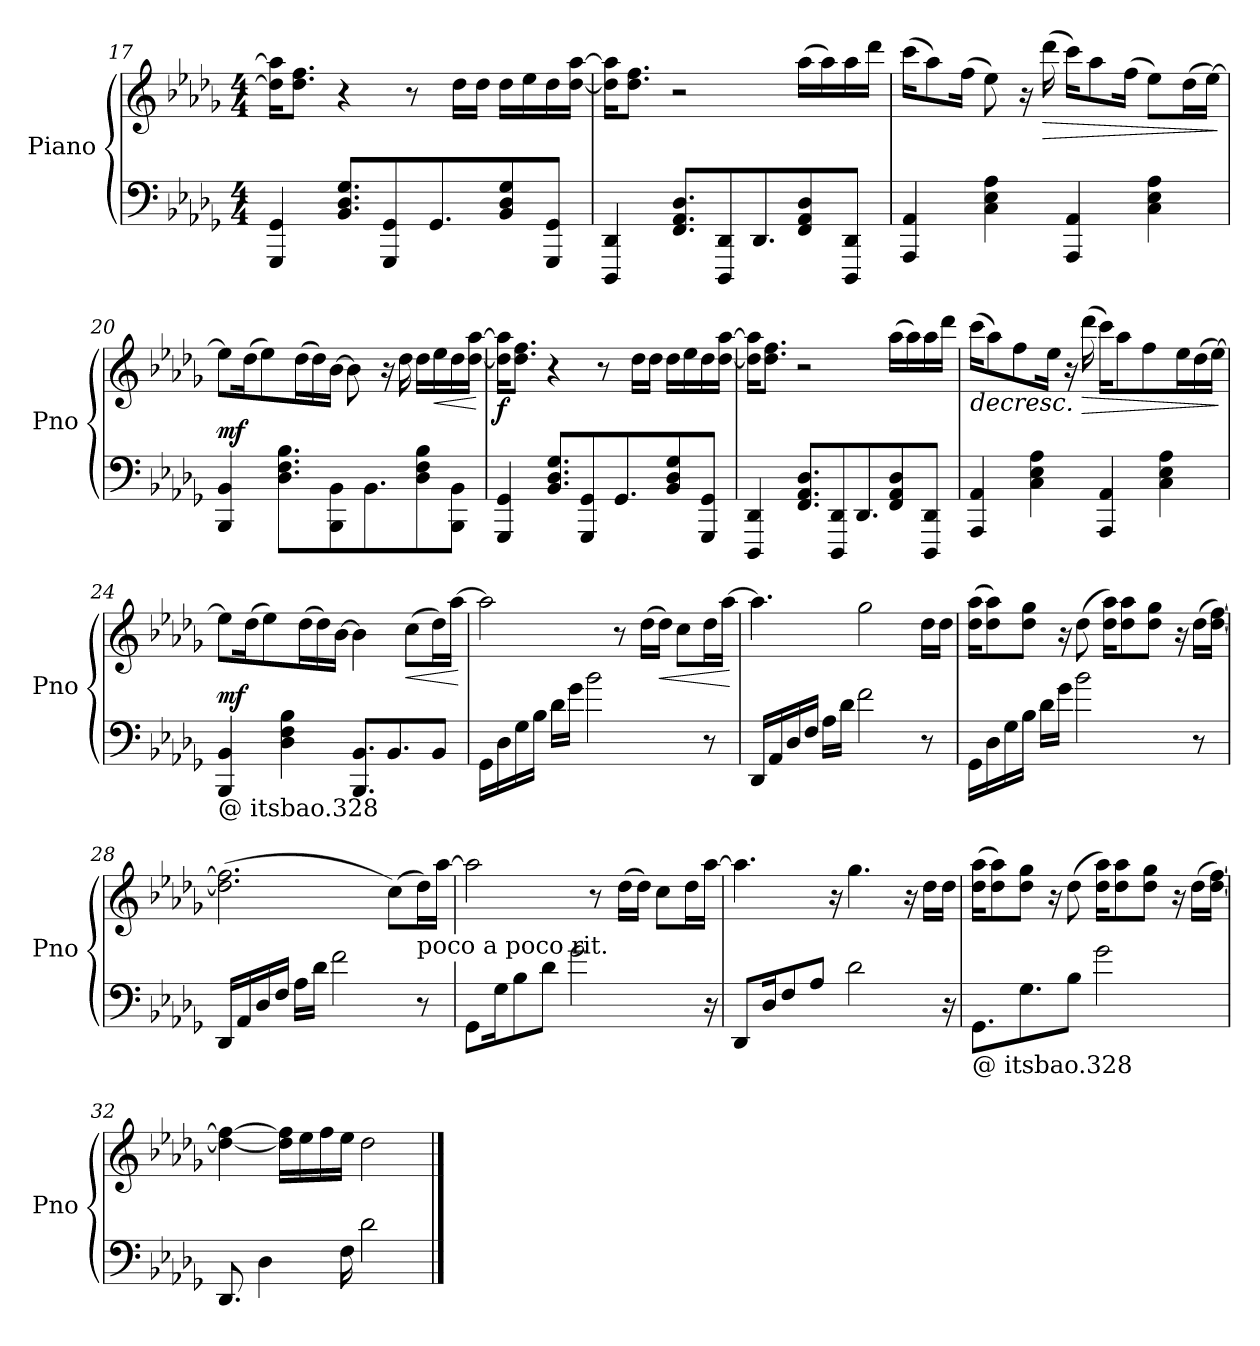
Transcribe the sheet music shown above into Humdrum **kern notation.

**kern	**kern	**dynam
*part1	*part1	*part1
*staff2	*staff1	*staff1/2
*I"Piano	*	*
*I'Pno	*	*
!!LO:LB:g=z
*clefF4	*clefG2	*
*k[b-e-a-d-g-]	*k[b-e-a-d-g-]	*
*M4/4	*M4/4	*
=17	=17	=17
4GGG-/ 4GG-/	16dd-\] 16aa-\]KL	.
.	8.dd-\ 8.ff\J	.
8.BB-/ 8.D-/ 8.G-/L	4r	.
8GGG-/ 8GG-/	.	.
.	8r	.
8.GG-/	.	.
.	16dd-\LL	.
.	16dd-\JJ	.
8BB-/ 8D-/ 8G-/	16dd-\LL	.
.	16ee-\	.
8GGG-/ 8GG-/J	16dd-\	.
.	[16dd-\ [16aa-\JJ	.
=18	=18	=18
4DDD-/ 4DD-/	16dd-\] 16aa-\]KL	.
.	8.dd-\ 8.ff\J	.
8.FF/ 8.AA-/ 8.D-/L	2r	.
8DDD-/ 8DD-/	.	.
8.DD-/	.	.
8FF/ 8AA-/ 8D-/	(16aa-\LL	.
.	16aa-\)	.
8DDD-/ 8DD-/J	16aa-\	.
.	16ddd-\JJ	.
!!LO:LB:g=z
=19	=19	=19
4AAA-/ 4AA-/	(16ccc\KL	.
.	8aa-\)	.
.	(16ff\Jk	.
4C\ 4E-\ 4A-\	8ee-\)	.
.	16r	.
!	!	!LO:HP:b
.	(16ddd-\	>
4AAA-/ 4AA-/	16ccc\KL)	.
.	8aa-\	.
.	(16ff\Jk	.
4C\ 4E-\ 4A-\	8ee-\L)	.
.	(16dd-\L	.
.	[16ee-\JJ)	.
.	.	]
=20	=20	=20
!	!	!LO:DY:a=2
4BBB-/ 4BB-/	8ee-\L]	mf
.	(16dd-\K	.
.	8ee-\)	.
8.D-\ 8.F\ 8.B-\L	.	.
.	(16dd-\L	.
.	16dd-\)	.
8BBB-\ 8BB-\	[16b-\JJ	.
.	8b-\]	.
8.BB-\	.	.
.	16r	.
.	16dd-\	.
8D-\ 8F\ 8B-\	16dd-\LL	.
!	!	!LO:HP:b
.	16ee-\	<
8BBB-\ 8BB-\J	16dd-\	.
.	[16dd-\ [16aa-\JJ	.
.	.	[
!!LO:LB:g=z
=21	=21	=21
!	!	!LO:DY:b
4GGG-/ 4GG-/	16dd-\] 16aa-\]KL	f
.	8.dd-\ 8.ff\J	.
8.BB-/ 8.D-/ 8.G-/L	4r	.
8GGG-/ 8GG-/	.	.
.	8r	.
8.GG-/	.	.
.	16dd-\LL	.
.	16dd-\JJ	.
8BB-/ 8D-/ 8G-/	16dd-\LL	.
.	16ee-\	.
8GGG-/ 8GG-/J	16dd-\	.
.	[16dd-\ [16aa-\JJ	.
=22	=22	=22
4DDD-/ 4DD-/	16dd-\] 16aa-\]KL	.
.	8.dd-\ 8.ff\J	.
8.FF/ 8.AA-/ 8.D-/L	2r	.
8DDD-/ 8DD-/	.	.
8.DD-/	.	.
8FF/ 8AA-/ 8D-/	(16aa-\LL	.
.	16aa-\)	.
8DDD-/ 8DD-/J	16aa-\	.
.	16ddd-\JJ	.
!!LO:PB:g=z
=23	=23	=23
!	!	!LO:HP:b
4AAA-/ 4AA-/	(16ccc\KL	>
.	8aa-\)	.
.	8ff\	.
4C\ 4E-\ 4A-\	.	.
.	16ee-\Jk	.
.	16r	.
!	!	!LO:HP:b
.	(16ddd-\	>
4AAA-/ 4AA-/	16ccc\KL)	.
.	8aa-\	.
.	8ff\	.
4C\ 4E-\ 4A-\	.	.
.	16ee-\L	.
.	(16dd-\	.
.	[16ee-\JJ)	.
.	.	] ]
=24	=24	=24
!LO:TX:b:t=@ itsbao.328	!	!
!	!	!LO:DY:a=2
4BBB-/ 4BB-/	8ee-\L]	mf
.	(16dd-\K	.
.	8ee-\)	.
4D-\ 4F\ 4B-\	.	.
.	(16dd-\L	.
.	16dd-\)	.
.	[16b-\JJ	.
8.BBB-/ 8.BB-/L	4b-\]	.
8.BB-/	.	.
!	!	!LO:HP:b
.	(8cc\L	<
8BB-/J	16dd-\L)	.
.	[16aa-\JJ	.
.	.	[
!!LO:LB:g=z
=25	=25	=25
16GG-\LL	2aa-\]	.
16D-\	.	.
16G-\	.	.
16B-\JJ	.	.
16d-\LL	.	.
16g-\JJ	.	.
2b-\	.	.
.	8r	.
.	(16dd-\LL	.
!	!	!LO:HP:b
.	16dd-\JJ)	<
.	8cc\L	.
8r	16dd-\L	.
.	[16aa-\JJ	.
.	.	[
=26	=26	=26
16DD-/LL	4.aa-\]	.
16AA-/	.	.
16D-/	.	.
16F/JJ	.	.
16A-\LL	.	.
16d-\JJ	.	.
2f\	2gg-\	.
8r	16dd-\LL	.
.	16dd-\JJ	.
=27	=27	=27
16GG-\LL	(16dd-\ 16aa-\KL	.
16D-\	8dd-\ 8aa-\)	.
16G-\	.	.
16B-\JJ	8dd-\ 8gg-\J	.
16d-\LL	.	.
16g-\JJ	16r	.
2b-\	(8dd-\	.
.	16dd-\ 16aa-\KL)	.
.	8dd-\ 8aa-\	.
.	8dd-\ 8gg-\J	.
.	16r	.
8r	(16dd-\LL	.
.	[16dd-\ [16ff\JJ)	.
!!LO:LB:g=z
=28	=28	=28
16DD-/LL	(2.dd-\] 2.ff\]	.
16AA-/	.	.
16D-/	.	.
16F/JJ	.	.
16A-\LL	.	.
16d-\JJ	.	.
2f\	.	.
.	(8cc\L)	.
!LO:TX:a:t=poco a poco rit.	!	!
8r	16dd-\L)	.
.	[16aa-\JJ	.
=29	=29	=29
8GG-\L	2aa-\]	.
16G-\K	.	.
8B-\	.	.
8d-\J	.	.
2g-\	.	.
.	8r	.
.	(16dd-\LL	.
.	16dd-\JJ)	.
.	8cc\L	.
.	16dd-\L	.
16r	[16aa-\JJ	.
=30	=30	=30
8DD-/L	4.aa-\]	.
16D-/K	.	.
8F/	.	.
8A-/J	.	.
.	16r	.
2d-\	4.gg-\	.
.	16r	.
.	16dd-\LL	.
16r	16dd-\JJ	.
!!LO:LB:g=z
=31	=31	=31
!LO:TX:b:t=@ itsbao.328	!	!
8.GG-\L	(16dd-\ 16aa-\KL	.
.	8dd-\ 8aa-\)	.
8.G-\	8dd-\ 8gg-\J	.
.	16r	.
8B-\J	(8dd-\	.
2g-\	16dd-\ 16aa-\KL)	.
.	8dd-\ 8aa-\	.
.	8dd-\ 8gg-\J	.
.	16r	.
.	(16dd-\LL	.
.	[16dd-\ [16ff\JJ)	.
=32	=32	=32
8.DD-/	4dd-\_ 4ff\_	.
4D-\	.	.
.	16dd-\] 16ff\]LL	.
.	16ee-\	.
.	16ff\	.
16F\	16ee-\JJ	.
2d-\	2dd-\	.
==	==	==
*-	*-	*-
